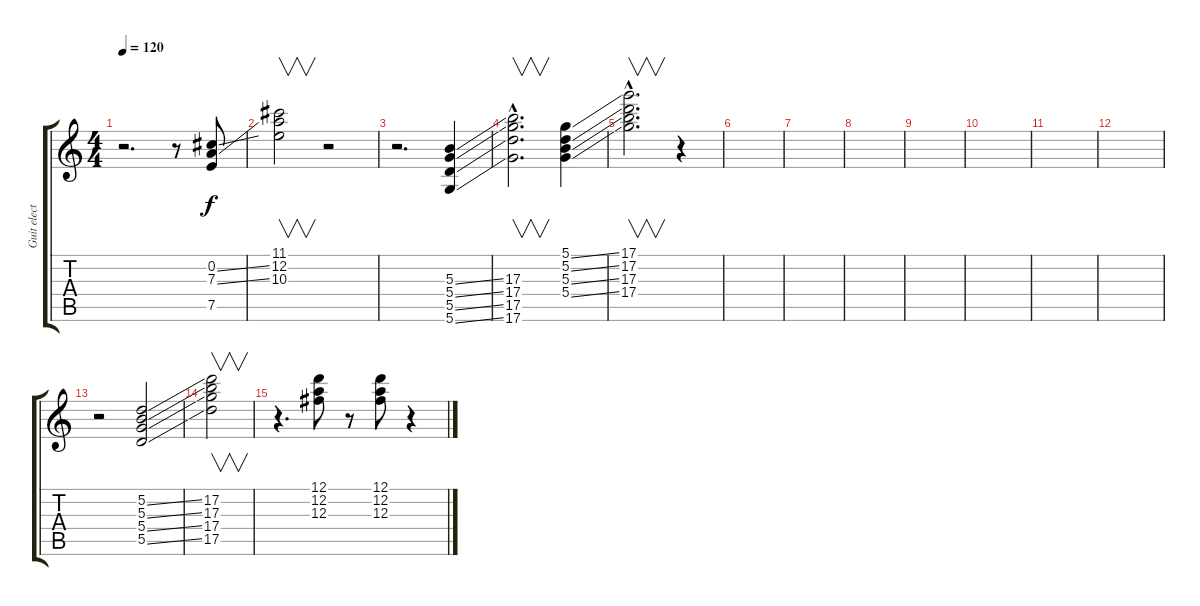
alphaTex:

\track ("Guit elect" "Guit elect") {instrument distortionguitar}
\staff {score tabs}
\tuning (D4 A3 Gb3 D3 A2 D2) {hide}
\ts (4 4)
\tempo 120
\clef g2
\ks c
r.2{d dy f} r.8 (0.2{ss} 7.3{ss} 7.5).8 |
(11.1 12.2 10.3).2{v} r.2 |
r.2{d} (5.3{ss} 5.4{ss} 5.5{ss} 5.6{ss}).4 |
(17.3{hac} 17.4{hac} 17.5{hac} 17.6{hac}).2{v d} (5.1{ss} 5.2{ss} 5.3{ss} 5.4{ss}).4 |
(17.1{hac} 17.2{hac} 17.3{hac} 17.4{hac}).2{v d} r.4 |
|
|
|
|
|
|
|
r.2 (5.2{ss} 5.3{ss} 5.4{ss} 5.5{ss}).2 |
(17.2 17.3 17.4 17.5).2{v} |
r.4{d} (12.1 12.2 12.3).8 r.8 (12.1 12.2 12.3).8 r.4
